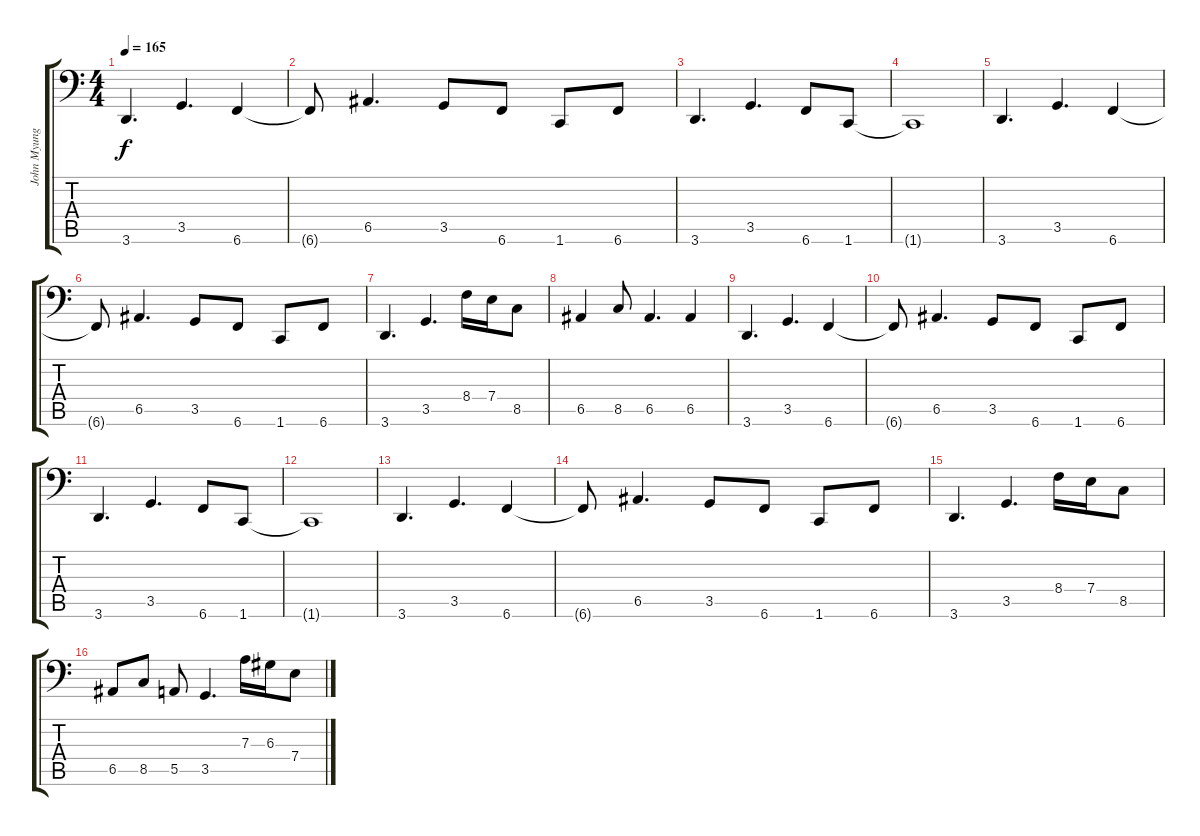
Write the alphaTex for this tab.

\track ("John Myung" "John Myung") {instrument electricbassfinger}
\staff {score tabs}
\tuning (C3 G2 D2 A1 E1 B0) {hide}
\ts (4 4)
\tempo 165
\clef f4
\ks c
3.6.4{d dy f} 3.5.4{d} 6.6.4 |
6.6{t}.8 6.5.4{d} 3.5.8 6.6.8 1.6.8 6.6.8 |
3.6.4{d} 3.5.4{d} 6.6.8 1.6.8 |
1.6{t}.1 |
3.6.4{d} 3.5.4{d} 6.6.4 |
6.6{t}.8 6.5.4{d} 3.5.8 6.6.8 1.6.8 6.6.8 |
3.6.4{d} 3.5.4{d} 8.4.16 7.4.16 8.5.8 |
6.5.4 8.5.8 6.5.4{d} 6.5.4 |
3.6.4{d} 3.5.4{d} 6.6.4 |
6.6{t}.8 6.5.4{d} 3.5.8 6.6.8 1.6.8 6.6.8 |
3.6.4{d} 3.5.4{d} 6.6.8 1.6.8 |
1.6{t}.1 |
3.6.4{d} 3.5.4{d} 6.6.4 |
6.6{t}.8 6.5.4{d} 3.5.8 6.6.8 1.6.8 6.6.8 |
3.6.4{d} 3.5.4{d} 8.4.16 7.4.16 8.5.8 |
6.5.8 8.5.8 5.5.8 3.5.4{d} 7.3.16 6.3.16 7.4.8
